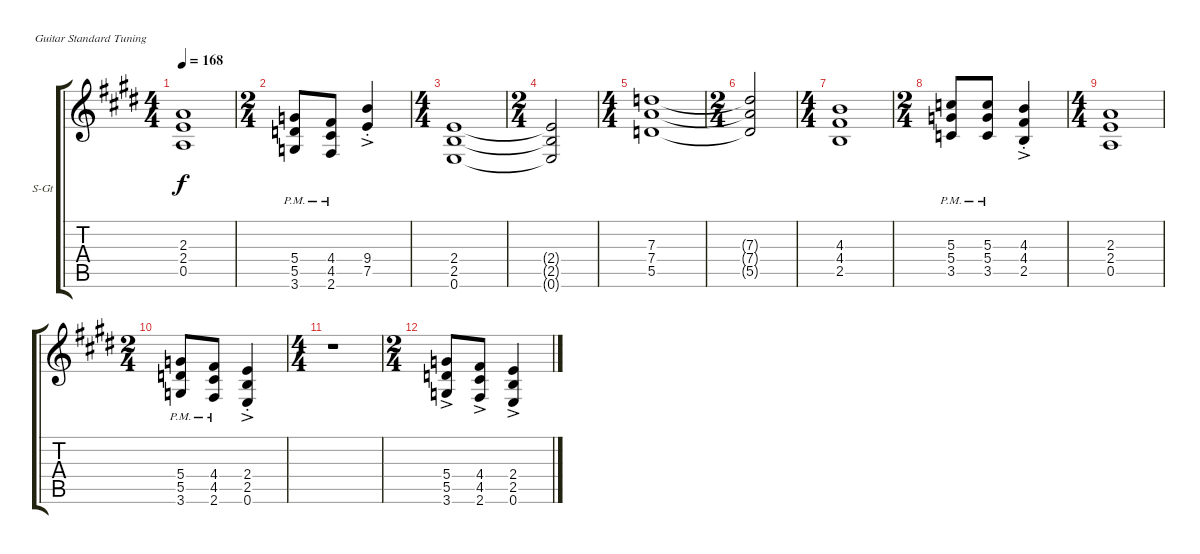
\bracketExtendMode groupsimilarinstruments
\firstSystemTrackNameOrientation horizontal
\otherSystemsTrackNameOrientation horizontal
\track ("Guitar I" "S-Gt") {instrument acousticguitarsteel}
\staff {score tabs}
\tuning (E4 B3 G3 D3 A2 E2)
\ts (4 4)
\tempo 168
\clef g2
\scale
1.10845
\ks e
(2.3 2.4 0.5).1{dy f} |
\ts (2 4)
\scale
0.891551 (5.5{pm} 3.6{pm} 5.4).8 (4.5{pm} 2.6{pm} 4.4).8 (7.5{ac st} 9.4{ac st}).4 |
\ts (4 4)
\scale
1.10845 (2.4 2.5 0.6).1 |
\ts (2 4)
\scale
0.891551 (2.4{t} 2.5{t} 0.6{t}).2 |
\ts (4 4)
\scale
1.10845 (7.3 7.4 5.5).1 |
\ts (2 4)
\scale
0.891551 (7.3{t} 7.4{t} 5.5{t}).2 |
\ts (4 4)
\scale
1.10845 (4.3 4.4 2.5).1 |
\ts (2 4)
\scale
0.891551 (5.3{pm} 5.4{pm} 3.5{pm}).8 (5.3{pm} 5.4{pm} 3.5{pm}).8 (4.3{ac st} 4.4{ac st} 2.5{ac st}).4 |
\ts (4 4)
\scale
1.10845 (2.3 2.4 0.5).1 |
\ts (2 4)
\scale
0.891551 (5.5{pm} 3.6{pm} 5.4).8 (4.5{pm} 2.6{pm} 4.4).8 (2.5 0.6{ac st} 2.4).4 |
\ts (4 4)
\scale
1.10845 r.1 |
\ts (2 4)
\scale
0.891551 (5.5{ac} 3.6{ac} 5.4{ac}).8 (4.5{ac} 2.6{ac} 4.4{ac}).8 (2.4{ac} 2.5{ac} 0.6{ac}).4
